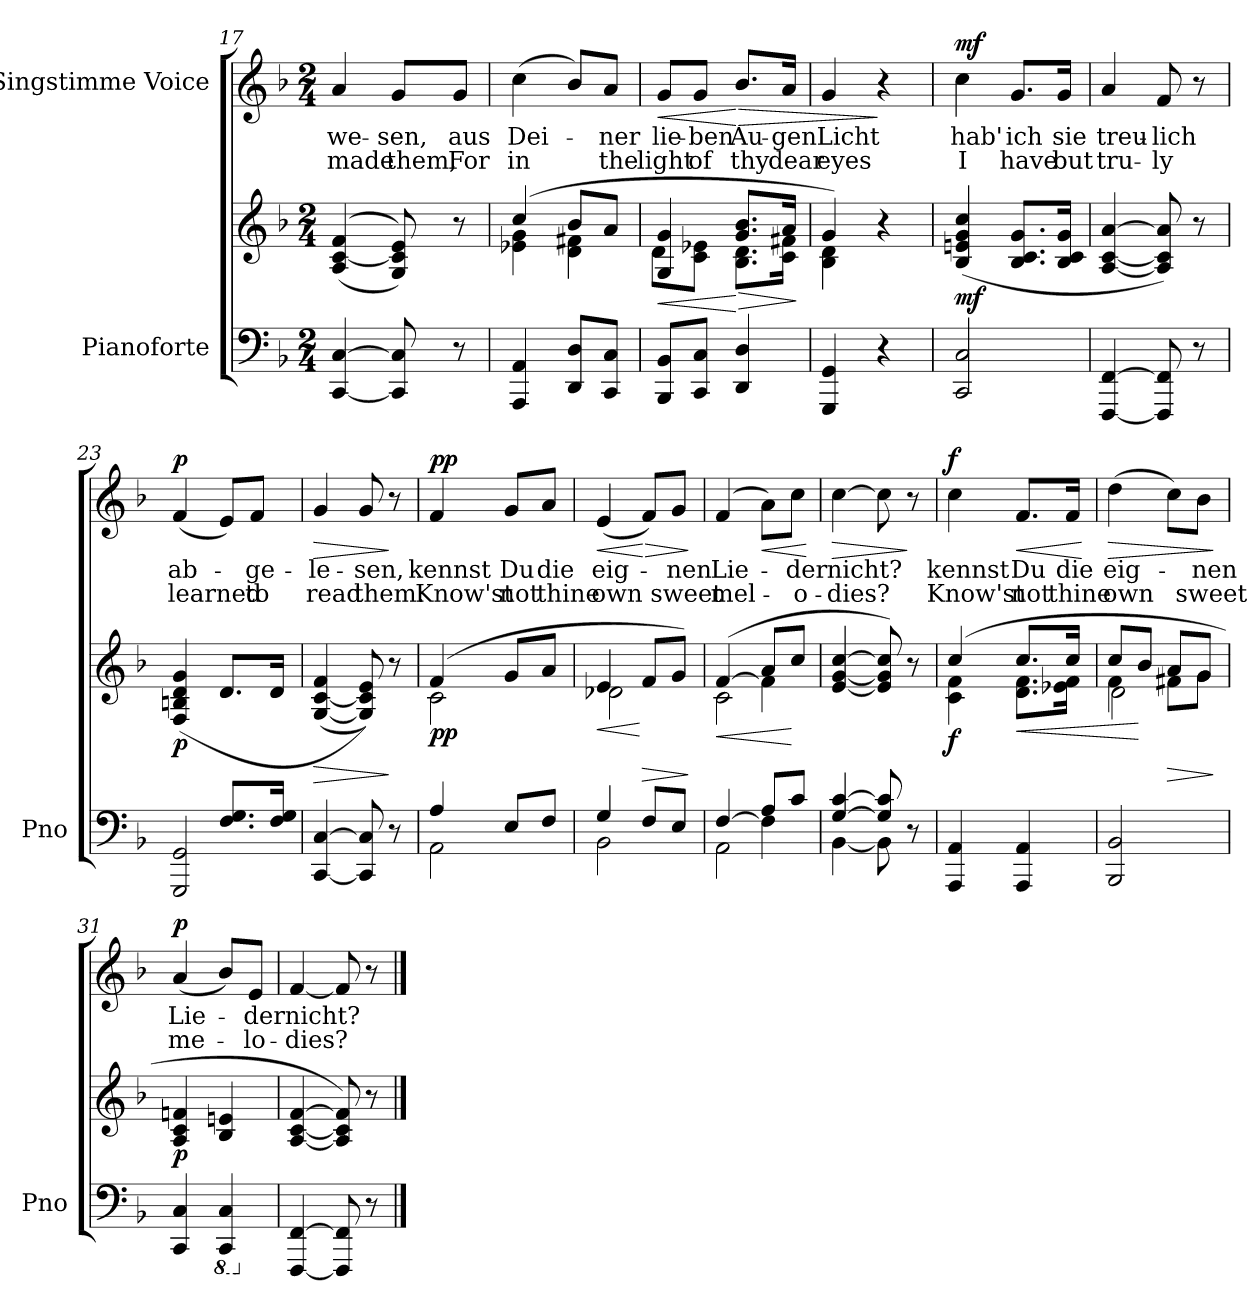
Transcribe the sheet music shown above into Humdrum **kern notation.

**kern	**kern	**dynam	**kern	**text	**text	**dynam
*part2	*part2	*part2	*part1	*part1	*part1	*part1
*staff3	*staff2	*staff2/3	*staff1	*staff1	*staff1	*staff1
*I"Pianoforte	*	*	*I"Singstimme Voice	*	*	*
*I'Pno	*	*	*	*	*	*
*clefF4	*clefG2	*	*clefG2	*	*	*
*k[b-]	*k[b-]	*	*k[b-]	*	*	*
*M2/4	*M2/4	*	*M2/4	*	*	*
=17	=17	=17	=17	=17	=17	=17
!	!	!	!	!LO:LY:b	!LO:LY:b	!
[4CC/ [4C/	((4A/ [4c/ 4f/	.	4a/	-we-	made	.
!	!	!	!	!LO:LY:b	!LO:LY:b	!
8CC/] 8C/]	8G/ 8c/] 8e/))	.	8g/L	-sen,	them,	.
!	!	!	!	!LO:LY:b	!LO:LY:b	!
8r	8r	.	8g/J	aus	For	.
!!LO:LB:g=z
=18	=18	=18	=18	=18	=18	=18
*	*^	*	*	*	*	*
!	!	!	!	!	!LO:LY:b	!LO:LY:b	!
4AAA/ 4AA/	(4cc/	4e-X\ 4g\	.	(4cc\	Dei-	in	.
8DD/ 8D/L	8b-/L	4d\ 4f#X\	.	8b-/L)	.	.	.
!	!	!	!	!	!LO:LY:b	!LO:LY:b	!
8CC/ 8C/J	8a/J	.	.	8a/J	-ner	the	.
=19	=19	=19	=19	=19	=19	=19	=19
!	!	!	!LO:HP:b	!	!LO:LY:b	!LO:LY:b	!LO:HP:b
8BBB-/ 8BB-/L	4G/ 4g/	8d\L	<	8g/L	lie-	light	<
!	!	!	!	!	!LO:LY:b	!LO:LY:b	!
8CC/ 8C/J	.	8c\ 8e-X\J	.	8g/J	-ben	of	.
!	!	!	!LO:HP:n=1:b	!	!LO:LY:b	!LO:LY:b	!LO:HP:n=1:b
4DD/ 4D/	8.g/ 8.b-/L	8.B-\ 8.d\L	[ >	8.b-/L	Au-	thy	[ >
!	!	!	!	!	!LO:LY:b	!LO:LY:b	!
.	16a/Jk	16c\ 16f#X\Jk	.	16a/Jk	-gen	dear	.
*	*v	*v	*	*	*	*	*
.	.	]	.	.	.	.
=20	=20	=20	=20	=20	=20	=20
*	*^	*	*	*	*	*
!	!	!	!	!	!LO:LY:b	!LO:LY:b	!
4GGG/ 4GG/	4g/)	4B-\ 4d\	.	4g/	Licht	eyes	.
4r	4r	4ryy	.	4r	.	.	]
=21	=21	=21	=21	=21	=21	=21	=21
!	!	!	!LO:DY:b	!	!LO:LY:b	!LO:LY:b	!LO:DY:b
*	*v	*v	*	*	*	*	*
2CC/ 2C/	(4B-/ 4en/ 4g/ 4cc/	mf	4cc\	hab'	I	mf
!	!	!	!	!LO:LY:b	!LO:LY:b	!
.	8.B-/ 8.c/ 8.g/L	.	8.g/L	ich	have	.
!	!	!	!	!LO:LY:b	!LO:LY:b	!
.	16B-/ 16c/ 16g/Jk	.	16g/Jk	sie	but	.
=22	=22	=22	=22	=22	=22	=22
!	!	!	!	!LO:LY:b	!LO:LY:b	!
[4FFF/ [4FF/	[4A/ [4c/ [4a/	.	4a/	treu-	tru-	.
!	!	!	!	!LO:LY:b	!LO:LY:b	!
8FFF/] 8FF/]	8A/] 8c/] 8a/])	.	8f/	-lich	-ly	.
8r	8r	.	8r	.	.	.
!!LO:LB:g=z
=23	=23	=23	=23	=23	=23	=23
*^	*	*	*	*	*	*
!	!	!	!LO:DY:b	!	!LO:LY:b	!LO:LY:b	!LO:DY:b
4ryy	2GGG/ 2GG/	(4F/ 4Bn/ 4d/ 4g/	p	(4f/	ab-	learned	p
8.F/ 8.G/L	.	8.d/L	.	8e/L)	.	.	.
!	!	!	!	!	!LO:LY:b	!LO:LY:b	!
.	.	.	.	8f/J	-ge-	to	.
16F/ 16G/Jk	.	16d/Jk	.	.	.	.	.
*v	*v	*	*	*	*	*	*
=24	=24	=24	=24	=24	=24	=24
!	!	!LO:HP:b	!	!LO:LY:b	!LO:LY:b	!LO:HP:b
[4CC/ [4C/	([4G/ [4c/ 4f/	>	4g/	-le-	read	>
!	!	!	!	!LO:LY:b	!LO:LY:b	!
8CC/] 8C/]	8G/] 8c/] 8e/))	.	8g/	-sen,	them:	.
8r	8r	]	8r	.	.	]
=25	=25	=25	=25	=25	=25	=25
*^	*^	*	*	*	*	*
!	!	!	!	!LO:DY:b	!	!LO:LY:b	!LO:LY:b	!LO:DY:b
4A/	2AA\	(4f/	2c\	pp	4f/	kennst	Know'st	pp
!	!	!	!	!	!	!LO:LY:b	!LO:LY:b	!
8E/L	.	8g/L	.	.	8g/L	Du	not	.
!	!	!	!	!	!	!LO:LY:b	!LO:LY:b	!
8F/J	.	8a/J	.	.	8a/J	die	thine	.
=26	=26	=26	=26	=26	=26	=26	=26	=26
!	!	!	!	!LO:HP:b	!	!LO:LY:b	!LO:LY:b	!LO:HP:b
4G/	2BB-\	4e/	2d-X\	<	(4e/	eig-	own	<
!	!	!	!	!LO:HP:n=1:b	!	!	!	!LO:HP:n=1:b
8F/L	.	8f/L	.	[ >	8f/L)	.	.	[ >
!	!	!	!	!	!	!LO:LY:b	!LO:LY:b	!
8E/J	.	8g/J)	.	.	8g/J	-nen	sweet	.
*v	*v	*	*	*	*	*	*	*
*	*v	*v	*	*	*	*	*
.	.	]	.	.	.	]
=27	=27	=27	=27	=27	=27	=27
*^	*	*	*	*	*	*
*	*^	*	*	*	*	*	*
!	!	!	!	!LO:HP:b	!	!LO:LY:b	!LO:LY:b	!
*	*	*	*^	*	*	*	*	*
*	*	*	*	*^	*	*	*	*	*
[4F/	4ryy	2AA\	([4f/	4ryy	2c\	<	(4f/	Lie-	mel-	.
!	!	!	!	!	!	!	!	!	!	!LO:HP:b
8A/L	4F\]	.	8a/L	4f\]	.	.	8a\L)	.	.	<
!	!	!	!	!	!	!	!	!LO:LY:b	!LO:LY:b	!
8c/J	.	.	8cc/J	.	.	[	8cc\J	-der	-o-	.
*v	*v	*v	*	*	*	*	*	*	*	*
*	*v	*v	*v	*	*	*	*	*
.	.	.	.	.	.	[
!!LO:PB:g=z
=28	=28	=28	=28	=28	=28	=28
*^	*	*	*	*	*	*
!	!	!	!	!	!LO:LY:b	!LO:LY:b	!LO:HP:b
[4G/ [4c/	[4BB-\	[4e/ [4g/ [4cc/	.	[4cc\	nicht?	-dies?	>
8G/] 8c/]	8BB-\]	8e/] 8g/] 8cc/])	.	8cc\]	.	.	.
8r	8ryy	8r	.	8r	.	.	]
=29	=29	=29	=29	=29	=29	=29	=29
*	*	*^	*	*	*	*	*
!	!	!	!	!LO:DY:b	!	!LO:LY:b	!LO:LY:b	!LO:DY:b
*v	*v	*	*	*	*	*	*	*
4AAA/ 4AA/	(4cc/	4c\ 4f\	f	4cc\	kennst	Know'st	f
!	!	!	!LO:HP:b	!	!LO:LY:b	!LO:LY:b	!LO:HP:b
4AAA/ 4AA/	8.cc/L	8.d\ 8.f\L	<	8.f/L	Du	not	<
!	!	!	!	!	!LO:LY:b	!LO:LY:b	!
.	16cc/Jk	16e-X\ 16f\Jk	.	16f/Jk	die	thine	.
*	*v	*v	*	*	*	*	*
.	.	.	.	.	.	[
=30	=30	=30	=30	=30	=30	=30
*	*^	*	*	*	*	*
*	*	*^	*	*	*	*	*
!	!	!	!	!	!	!LO:LY:b	!LO:LY:b	!LO:HP:b
2BBB-/ 2BB-/	8cc/L	4f\	2d\	.	(4dd\	eig-	own	>
.	8b-/J	.	.	[	.	.	.	.
!	!	!	!	!LO:HP:b	!	!	!	!
.	8a/L	8f#X\L	.	>	8cc\L)	.	.	.
!	!	!	!	!	!	!LO:LY:b	!LO:LY:b	!
.	8g/J	8g\J	.	.	8b-\J	-nen	sweet	.
*	*v	*v	*v	*	*	*	*	*
.	.	]	.	.	.	]
=31	=31	=31	=31	=31	=31	=31
!	!	!LO:DY:b	!	!LO:LY:b	!LO:LY:b	!LO:DY:b
4CC/ 4C/	4A/ 4c/ 4fn/	p	(4a/	Lie-	me-	p
*8ba	*	*	*	*	*	*
4CCC/ 4CC/	4B-/ 4en/	.	8b-/L)	.	.	.
!	!	!	!	!LO:LY:b	!LO:LY:b	!
.	.	.	8e/J	-der	-lo-	.
=32	=32	=32	=32	=32	=32	=32
*X8ba	*	*	*	*	*	*
!	!	!	!	!LO:LY:b	!LO:LY:b	!
[4FFF/ [4FF/	[4A/ [4c/ [4f/	.	[4f/	nicht?	-dies?	.
8FFF/] 8FF/]	8A/] 8c/] 8f/])	.	8f/]	.	.	.
8r	8r	.	8r	.	.	.
==	==	==	==	==	==	==
*-	*-	*-	*-	*-	*-	*-
